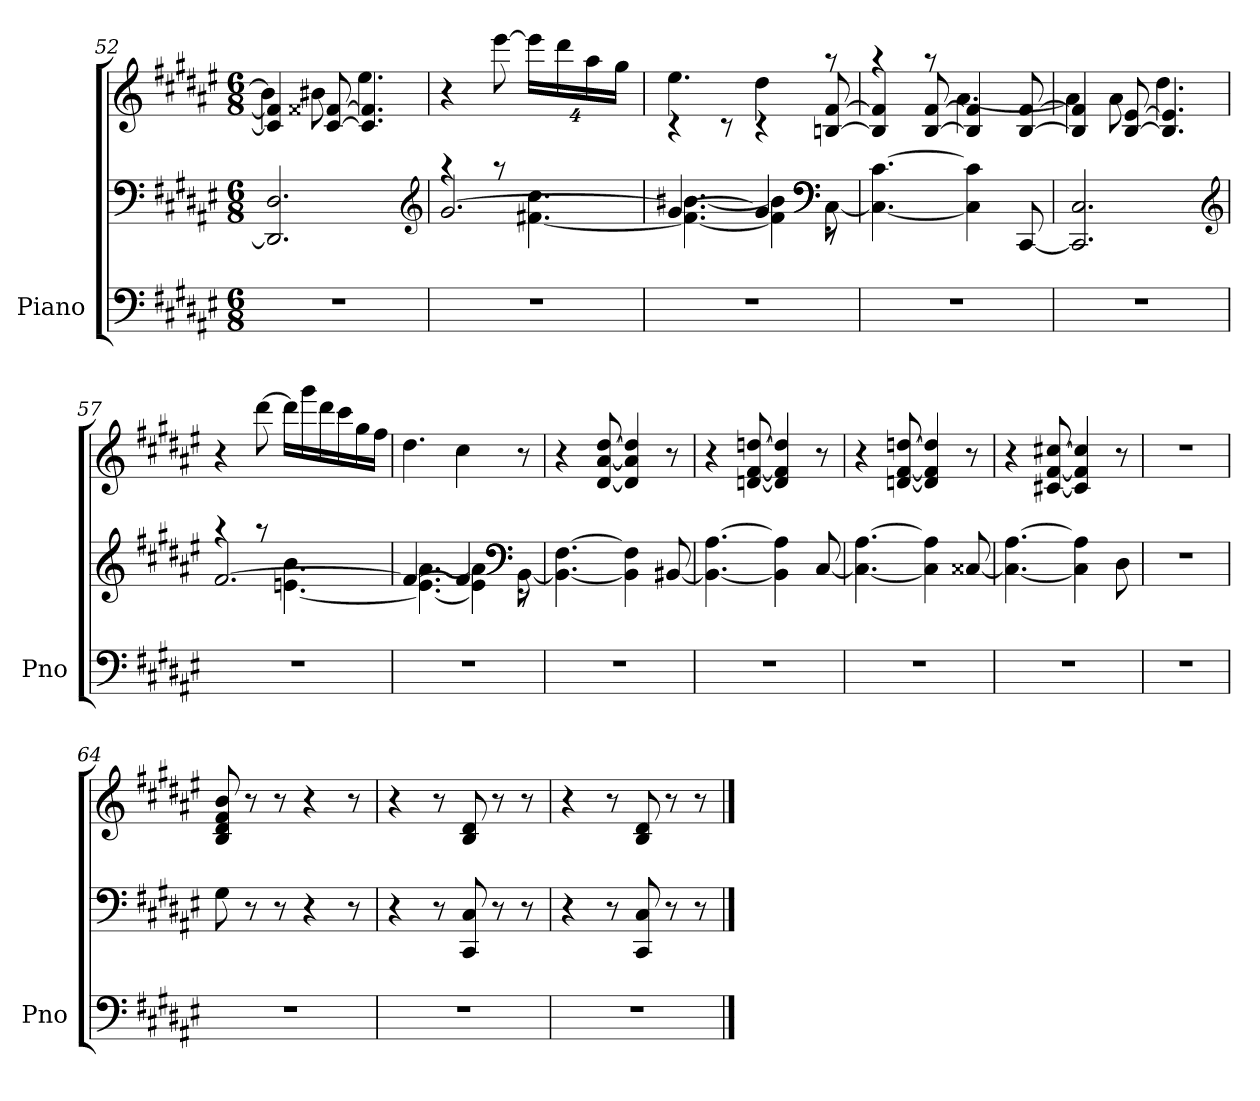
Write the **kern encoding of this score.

**kern	**kern	**kern
*part1	*part1	*part1
*staff3	*staff2	*staff1
*I"Piano	*	*
*I'Pno	*	*
*clefF4	*clefF4	*clefG2
*k[f#c#g#d#a#e#]	*k[f#c#g#d#a#e#]	*k[f#c#g#d#a#e#]
*F#:	*F#:	*F#:
*M6/8	*M6/8	*M6/8
=52	=52	=52
*	*	*^
2.r	2.DD#] 2.D#	4c#] 4f##]	4b#]
.	.	[8c# [8f##X	8b#X
.	.	4.c#] 4.f##]	4.ee#
*	*	*v	*v
*	*clefG2	*
=53	=53	=53
*	*^	*
2.r	[2.g#	4raa	4r
.	.	8raa	[8eee#
.	.	[4.f#X 4.cc#	32%3eee#LL]
.	.	.	32%3ddd#
.	.	.	32%3aa#
.	.	.	32%3gg#JJ
=54	=54	=54	=54
*	*	*	*^
2.r	4.g#_	4.f#_ [4.b#X	4rc	4.ee#
.	.	.	8rc	.
.	4g#]	4f#] 4b#]	4rc	4dd#
*	*clefF4	*	*	*
.	8rEE	[8C#	[8Bn [8f#	8raa
*	*v	*v	*	*
=55	=55	=55	=55
2.r	4.C#_ [4.c#	4B] 4f#]	4raa
.	.	[8B [8f#	8raa
.	4C#] 4c#]	4B] 4f#]	[4.a#
.	[8CC#	[8B [8f#	.
=56	=56	=56	=56
2.r	2.CC#] 2.C#	4B] 4f#]	4a#]
.	.	[8B [8e#	8a#
.	.	4.B] 4.e#]	4.dd#
*	*	*v	*v
*	*clefG2	*
=57	=57	=57
*	*^	*
2.r	[2.f#	4raa	4r
.	.	8raa	[8ddd#
.	.	[4.en 4.b	16ddd#LL]
.	.	.	16ggg#
.	.	.	16ddd#
.	.	.	16ccc#
.	.	.	16gg#
.	.	.	16ff#JJ
=58	=58	=58	=58
2.r	4.f#_	4.e_ [4.a#	4.dd#
.	4f#]	4e] 4a#]	4cc#
*	*clefF4	*	*
.	8rEE	[8BB	8r
*	*v	*v	*
=59	=59	=59
2.r	4.BB_ [4.F#	4r
.	.	[8d# [8a# [8dd#
.	4BB] 4F#]	4d#] 4a#] 4dd#]
.	[8BB#X	8r
=60	=60	=60
2.r	4.BB#_ [4.A#	4r
.	.	[8dn [8f# [8ddn
.	4BB#] 4A#]	4d] 4f#] 4dd]
.	[8C#	8r
=61	=61	=61
2.r	4.C#_ [4.A#	4r
.	.	[8dn [8f# [8ddn
.	4C#] 4A#]	4d] 4f#] 4dd]
.	[8C##X	8r
=62	=62	=62
2.r	4.C##_ [4.A#	4r
.	.	[8c#X [8f# [8cc#X
.	4C##] 4A#]	4c#] 4f#] 4cc#]
.	8D#	8r
=63	=63	=63
2.r	2.r	2.r
=64	=64	=64
2.r	8G#	8B 8d# 8f# 8b
.	8r	8r
.	8r	8r
.	4r	4r
.	8r	8r
=65	=65	=65
2.r	4r	4r
.	8r	8r
.	8CC# 8C#	8B 8d#
.	8r	8r
.	8r	8r
=66	=66	=66
2.r	4r	4r
.	8r	8r
.	8CC# 8C#	8B 8d#
.	8r	8r
.	8r	8r
==	==	==
*-	*-	*-
